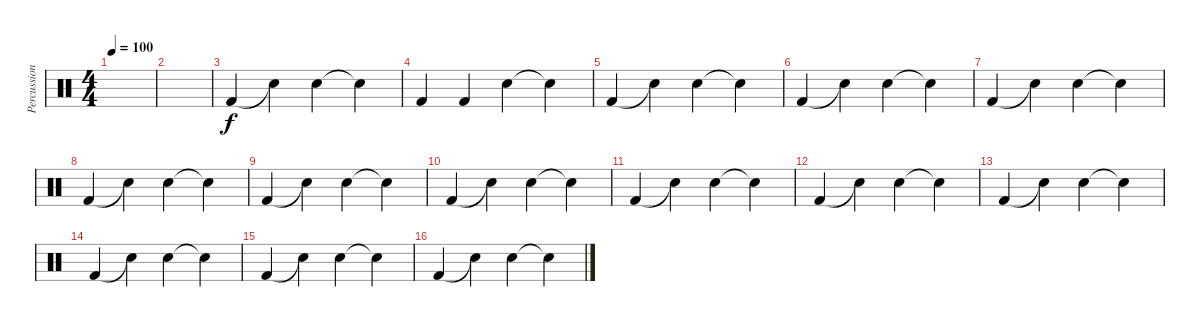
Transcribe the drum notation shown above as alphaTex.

\track ("Percussioni" "Percussion") {instrument percussion}
\staff {score}
\articulation defaults
\ts (4 4)
\tempo 100
\clef neutral
\ks c
|
|
"Kick (hit) 2".4 "Snare (hit)"{t}.4 "Snare (hit) 2".4 "Snare (hit)"{t}.4 |
"Kick (hit) 2".4 "Kick (hit) 2".4 "Snare (hit) 2".4 "Snare (hit)"{t}.4 |
"Kick (hit) 2".4 "Snare (hit)"{t}.4 "Snare (hit) 2".4 "Snare (hit)"{t}.4 |
"Kick (hit) 2".4 "Snare (hit)"{t}.4 "Snare (hit) 2".4 "Snare (hit)"{t}.4 |
"Kick (hit) 2".4 "Snare (hit)"{t}.4 "Snare (hit) 2".4 "Snare (hit)"{t}.4 |
"Kick (hit) 2".4 "Snare (hit)"{t}.4 "Snare (hit) 2".4 "Snare (hit)"{t}.4 |
"Kick (hit) 2".4 "Snare (hit)"{t}.4 "Snare (hit) 2".4 "Snare (hit)"{t}.4 |
"Kick (hit) 2".4 "Snare (hit)"{t}.4 "Snare (hit) 2".4 "Snare (hit)"{t}.4 |
"Kick (hit) 2".4 "Snare (hit)"{t}.4 "Snare (hit) 2".4 "Snare (hit)"{t}.4 |
"Kick (hit) 2".4 "Snare (hit)"{t}.4 "Snare (hit) 2".4 "Snare (hit)"{t}.4 |
"Kick (hit) 2".4 "Snare (hit)"{t}.4 "Snare (hit) 2".4 "Snare (hit)"{t}.4 |
"Kick (hit) 2".4 "Snare (hit)"{t}.4 "Snare (hit) 2".4 "Snare (hit)"{t}.4 |
"Kick (hit) 2".4 "Snare (hit)"{t}.4 "Snare (hit) 2".4 "Snare (hit)"{t}.4 |
"Kick (hit) 2".4 "Snare (hit)"{t}.4 "Snare (hit) 2".4 "Snare (hit)"{t}.4
